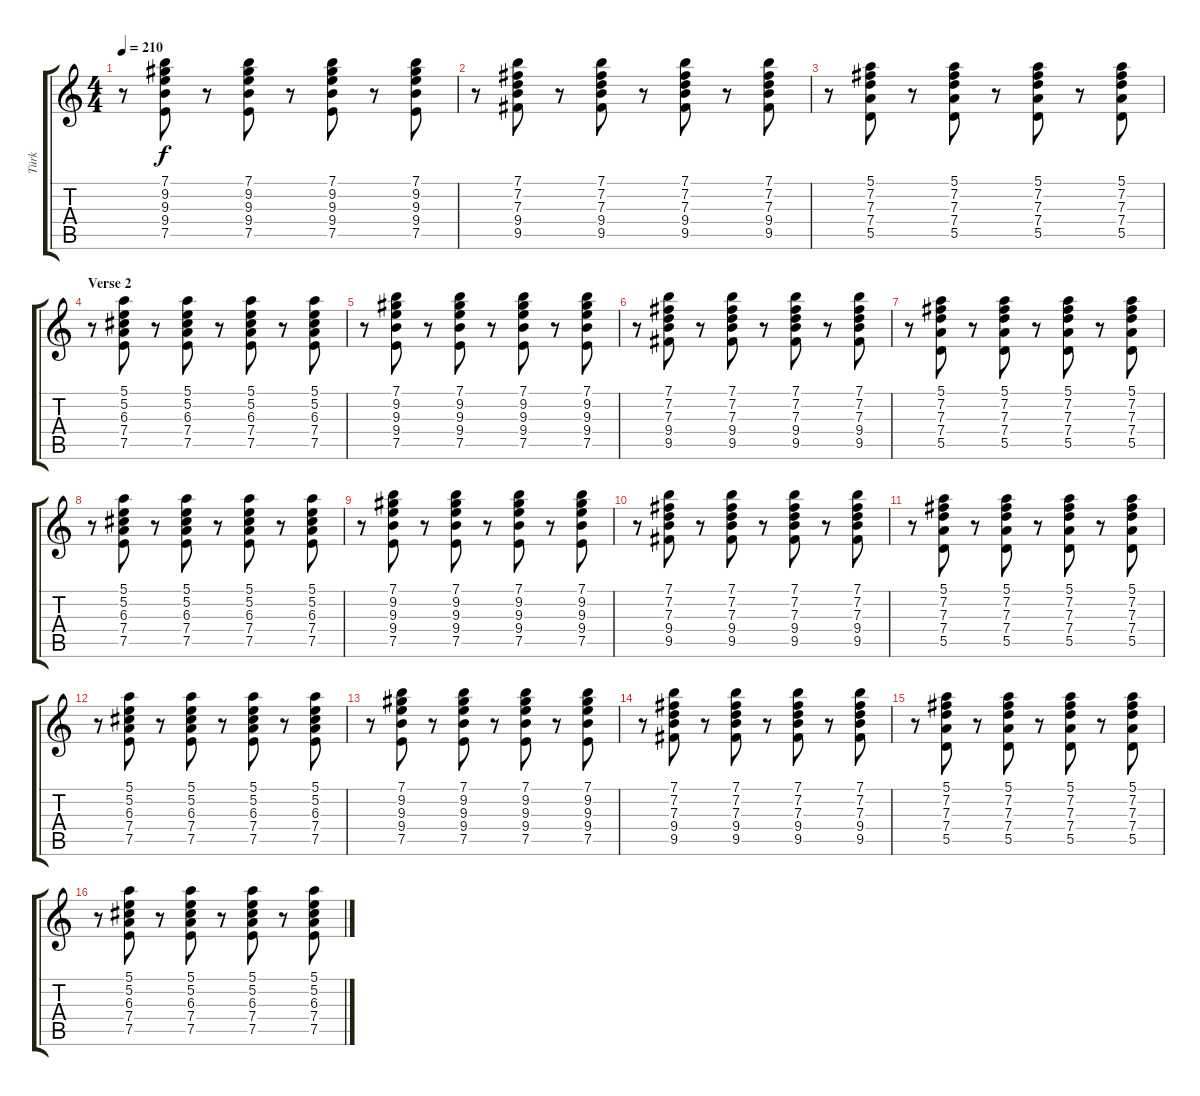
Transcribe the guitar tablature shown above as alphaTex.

\track ("Türk" "Türk") {instrument distortionguitar}
\staff {score tabs}
\tuning (E4 B3 G3 D3 A2 E2) {hide}
\ts (4 4)
\tempo 210
\clef g2
\ks c
r.8{dy f} (7.1 9.2 9.3 9.4 7.5).8 r.8 (7.1 9.2 9.3 9.4 7.5).8 r.8 (7.1 9.2 9.3 9.4 7.5).8 r.8 (7.1 9.2 9.3 9.4 7.5).8 |
r.8 (7.1 7.2 7.3 9.4 9.5).8 r.8 (7.1 7.2 7.3 9.4 9.5).8 r.8 (7.1 7.2 7.3 9.4 9.5).8 r.8 (7.1 7.2 7.3 9.4 9.5).8 |
r.8 (5.1 7.2 7.3 7.4 5.5).8 r.8 (5.1 7.2 7.3 7.4 5.5).8 r.8 (5.1 7.2 7.3 7.4 5.5).8 r.8 (5.1 7.2 7.3 7.4 5.5).8 |
\section ("" "Verse 2")
r.8 (5.1 5.2 6.3 7.4 7.5).8 r.8 (5.1 5.2 6.3 7.4 7.5).8 r.8 (5.1 5.2 6.3 7.4 7.5).8 r.8 (5.1 5.2 6.3 7.4 7.5).8 |
r.8 (7.1 9.2 9.3 9.4 7.5).8 r.8 (7.1 9.2 9.3 9.4 7.5).8 r.8 (7.1 9.2 9.3 9.4 7.5).8 r.8 (7.1 9.2 9.3 9.4 7.5).8 |
r.8 (7.1 7.2 7.3 9.4 9.5).8 r.8 (7.1 7.2 7.3 9.4 9.5).8 r.8 (7.1 7.2 7.3 9.4 9.5).8 r.8 (7.1 7.2 7.3 9.4 9.5).8 |
r.8 (5.1 7.2 7.3 7.4 5.5).8 r.8 (5.1 7.2 7.3 7.4 5.5).8 r.8 (5.1 7.2 7.3 7.4 5.5).8 r.8 (5.1 7.2 7.3 7.4 5.5).8 |
r.8 (5.1 5.2 6.3 7.4 7.5).8 r.8 (5.1 5.2 6.3 7.4 7.5).8 r.8 (5.1 5.2 6.3 7.4 7.5).8 r.8 (5.1 5.2 6.3 7.4 7.5).8 |
r.8 (7.1 9.2 9.3 9.4 7.5).8 r.8 (7.1 9.2 9.3 9.4 7.5).8 r.8 (7.1 9.2 9.3 9.4 7.5).8 r.8 (7.1 9.2 9.3 9.4 7.5).8 |
r.8 (7.1 7.2 7.3 9.4 9.5).8 r.8 (7.1 7.2 7.3 9.4 9.5).8 r.8 (7.1 7.2 7.3 9.4 9.5).8 r.8 (7.1 7.2 7.3 9.4 9.5).8 |
r.8 (5.1 7.2 7.3 7.4 5.5).8 r.8 (5.1 7.2 7.3 7.4 5.5).8 r.8 (5.1 7.2 7.3 7.4 5.5).8 r.8 (5.1 7.2 7.3 7.4 5.5).8 |
r.8 (5.1 5.2 6.3 7.4 7.5).8 r.8 (5.1 5.2 6.3 7.4 7.5).8 r.8 (5.1 5.2 6.3 7.4 7.5).8 r.8 (5.1 5.2 6.3 7.4 7.5).8 |
r.8 (7.1 9.2 9.3 9.4 7.5).8 r.8 (7.1 9.2 9.3 9.4 7.5).8 r.8 (7.1 9.2 9.3 9.4 7.5).8 r.8 (7.1 9.2 9.3 9.4 7.5).8 |
r.8 (7.1 7.2 7.3 9.4 9.5).8 r.8 (7.1 7.2 7.3 9.4 9.5).8 r.8 (7.1 7.2 7.3 9.4 9.5).8 r.8 (7.1 7.2 7.3 9.4 9.5).8 |
r.8 (5.1 7.2 7.3 7.4 5.5).8 r.8 (5.1 7.2 7.3 7.4 5.5).8 r.8 (5.1 7.2 7.3 7.4 5.5).8 r.8 (5.1 7.2 7.3 7.4 5.5).8 |
r.8 (5.1 5.2 6.3 7.4 7.5).8 r.8 (5.1 5.2 6.3 7.4 7.5).8 r.8 (5.1 5.2 6.3 7.4 7.5).8 r.8 (5.1 5.2 6.3 7.4 7.5).8
